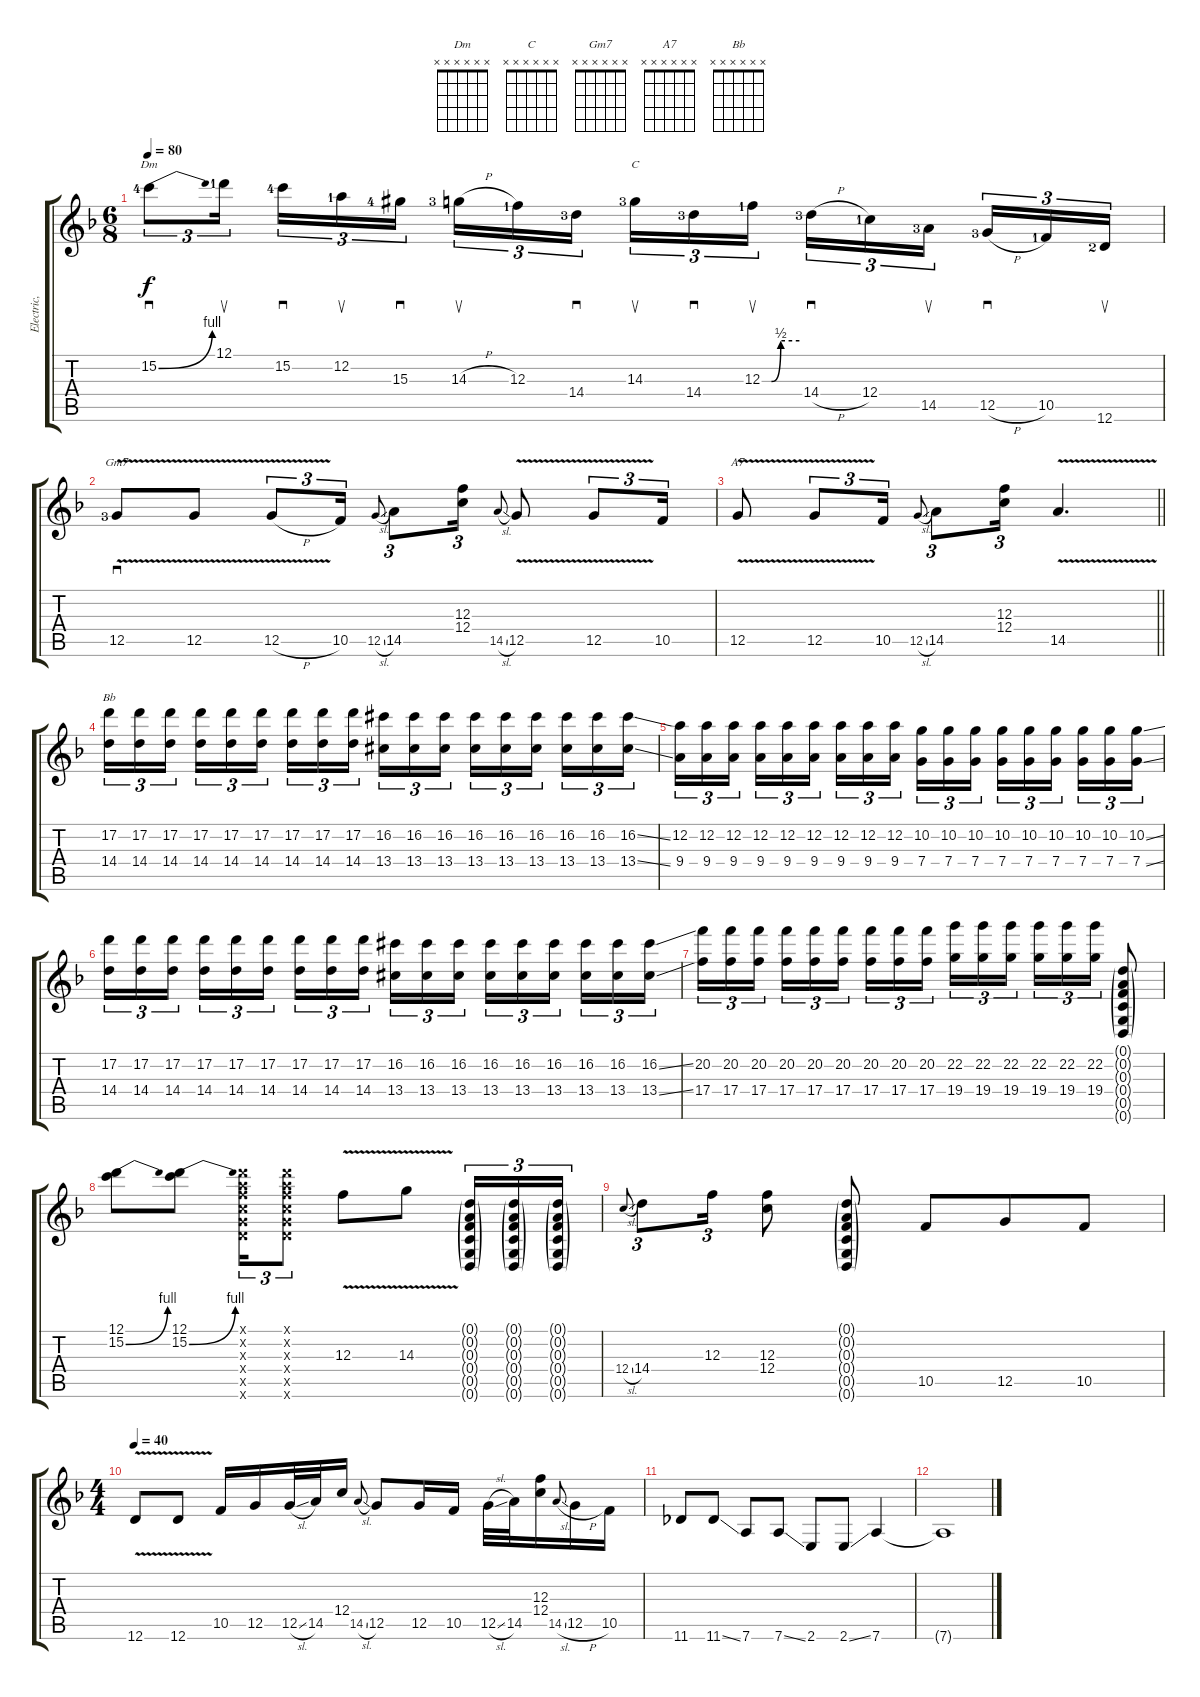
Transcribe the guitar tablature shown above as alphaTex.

\track ("Electric, distortion: guitar solo" "Electric, ") {instrument distortionguitar}
\staff {score tabs}
\tuning (D4 A3 F3 C3 G2 D2) {hide}
\chord ("Dm" x x x x x x)
\chord ("C" x x x x x x)
\chord ("Gm7" x x x x x x)
\chord ("A7" x x x x x x)
\chord ("Bb" x x x x x x)
\ts (6 8)
\tempo 80
\clef g2
\ks dminor
15.2{be (bend 0 0 60 4) lf 5}.8{sd tu (3 2) ch "Dm" dy f} 12.1{lf 2}.16{su tu (3 2) beam splitsecondary} 15.2{lf 5}.16{sd tu (3 2)} 12.2{lf 2}.16{su tu (3 2)} 15.3{lf 5 acc #}.16{sd tu (3 2) beam splitsecondary} 14.3{h lf 4}.16{su tu (3 2)} 12.3{lf 2}.16{tu (3 2)} 14.4{lf 4}.16{sd tu (3 2)} 14.3{lf 4}.16{su tu (3 2) ch "C"} 14.4{lf 4}.16{sd tu (3 2)} 12.3{be (custom 0 0 15 0 30 2 60 2) lf 2}.16{su tu (3 2) beam splitsecondary} 14.4{h lf 4}.16{sd tu (3 2)} 12.4{lf 2}.16{tu (3 2)} 14.5{lf 4}.16{su tu (3 2) beam splitsecondary} 12.5{h lf 4}.16{sd tu (3 2)} 10.5{lf 2}.16{tu (3 2)} 12.6{lf 3}.16{su tu (3 2)} |
12.5{v lf 4}.8{sd ch "Gm7"} 12.5{v}.8 12.5{v h}.8{tu (3 2)} 10.5.16{tu (3 2)} 12.5{sl}.8{gr onbeat} 14.5.8{tu (3 2)} (12.3 12.4).16{tu (3 2)} 14.5{sl}.8{gr onbeat} 12.5{v}.8 12.5{v}.8{tu (3 2)} 10.5.16{tu (3 2)} |
\barLineRight lightlight
12.5{v}.8{ch "A7"} 12.5{v}.8{tu (3 2)} 10.5.16{tu (3 2)} 12.5{sl}.8{gr onbeat} 14.5.8{tu (3 2)} (12.3 12.4).16{tu (3 2)} 14.5{v}.4{d} |
(17.2 14.4).16{tu (3 2) ch "Bb"} (17.2 14.4).16{tu (3 2)} (17.2 14.4).16{tu (3 2) beam splitsecondary} (17.2 14.4).16{tu (3 2)} (17.2 14.4).16{tu (3 2)} (17.2 14.4).16{tu (3 2) beam splitsecondary} (17.2 14.4).16{tu (3 2)} (17.2 14.4).16{tu (3 2)} (17.2 14.4).16{tu (3 2)} (16.2{acc #} 13.4{acc #}).16{tu (3 2)} (16.2{acc #} 13.4{acc #}).16{tu (3 2)} (16.2{acc #} 13.4{acc #}).16{tu (3 2) beam splitsecondary} (16.2{acc #} 13.4{acc #}).16{tu (3 2)} (16.2{acc #} 13.4{acc #}).16{tu (3 2)} (16.2{acc #} 13.4{acc #}).16{tu (3 2) beam splitsecondary} (16.2{acc #} 13.4{acc #}).16{tu (3 2)} (16.2{acc #} 13.4{acc #}).16{tu (3 2)} (16.2{ss acc #} 13.4{ss acc #}).16{tu (3 2)} |
(12.2 9.4).16{tu (3 2)} (12.2 9.4).16{tu (3 2)} (12.2 9.4).16{tu (3 2) beam splitsecondary} (12.2 9.4).16{tu (3 2)} (12.2 9.4).16{tu (3 2)} (12.2 9.4).16{tu (3 2) beam splitsecondary} (12.2 9.4).16{tu (3 2)} (12.2 9.4).16{tu (3 2)} (12.2 9.4).16{tu (3 2)} (10.2 7.4).16{tu (3 2)} (10.2 7.4).16{tu (3 2)} (10.2 7.4).16{tu (3 2) beam splitsecondary} (10.2 7.4).16{tu (3 2)} (10.2 7.4).16{tu (3 2)} (10.2 7.4).16{tu (3 2) beam splitsecondary} (10.2 7.4).16{tu (3 2)} (10.2 7.4).16{tu (3 2)} (10.2{ss} 7.4{ss}).16{tu (3 2)} |
(17.2 14.4).16{tu (3 2)} (17.2 14.4).16{tu (3 2)} (17.2 14.4).16{tu (3 2) beam splitsecondary} (17.2 14.4).16{tu (3 2)} (17.2 14.4).16{tu (3 2)} (17.2 14.4).16{tu (3 2) beam splitsecondary} (17.2 14.4).16{tu (3 2)} (17.2 14.4).16{tu (3 2)} (17.2 14.4).16{tu (3 2)} (16.2{acc #} 13.4{acc #}).16{tu (3 2)} (16.2{acc #} 13.4{acc #}).16{tu (3 2)} (16.2{acc #} 13.4{acc #}).16{tu (3 2) beam splitsecondary} (16.2{acc #} 13.4{acc #}).16{tu (3 2)} (16.2{acc #} 13.4{acc #}).16{tu (3 2)} (16.2{acc #} 13.4{acc #}).16{tu (3 2) beam splitsecondary} (16.2{acc #} 13.4{acc #}).16{tu (3 2)} (16.2{acc #} 13.4{acc #}).16{tu (3 2)} (16.2{ss acc #} 13.4{ss acc #}).16{tu (3 2)} |
(20.2 17.4).16{tu (3 2)} (20.2 17.4).16{tu (3 2)} (20.2 17.4).16{tu (3 2) beam splitsecondary} (20.2 17.4).16{tu (3 2)} (20.2 17.4).16{tu (3 2)} (20.2 17.4).16{tu (3 2) beam splitsecondary} (20.2 17.4).16{tu (3 2)} (20.2 17.4).16{tu (3 2)} (20.2 17.4).16{tu (3 2)} (22.2 19.4).16{tu (3 2)} (22.2 19.4).16{tu (3 2)} (22.2 19.4).16{tu (3 2) beam splitsecondary} (22.2 19.4).16{tu (3 2)} (22.2 19.4).16{tu (3 2)} (22.2 19.4).16{tu (3 2) beam split} (0.1{g} 0.2{g} 0.3{g} 0.4{g} 0.5{g} 0.6{g}).8 |
(12.1 15.2{be (bend 0 0 60 4)}).8 (12.1 15.2{be (bend 0 0 60 4)}).8{beam split} (12.1{x} 12.2{x} 12.3{x} 12.4{x} 12.5{x} 12.6{x}).16{tu (3 2)} (12.1{x} 12.2{x} 12.3{x} 12.4{x} 12.5{x} 12.6{x}).8{tu (3 2)} 12.3{v}.8 14.3{v}.8{beam split} (0.1{g} 0.2{g} 0.3{g} 0.4{g} 0.5{g} 0.6{g}).16{tu (3 2)} (0.1{g} 0.2{g} 0.3{g} 0.4{g} 0.5{g} 0.6{g}).16{tu (3 2)} (0.1{g} 0.2{g} 0.3{g} 0.4{g} 0.5{g} 0.6{g}).16{tu (3 2)} |
12.4{sl}.8{gr onbeat} 14.4.8{tu (3 2)} 12.3.16{tu (3 2)} (12.3 12.4).8{beam split} (0.1{g} 0.2{g} 0.3{g} 0.4{g} 0.5{g} 0.6{g}).8 10.5.8 12.5.8 10.5.8 |
\ts (4 4)
\tempo 40
12.6{v}.8 12.6{v}.8 10.5.16 12.5.16 12.5{sl}.32 14.5.32 12.4.16 14.5{sl}.8{gr onbeat} 12.5.8 12.5.16 10.5.16 12.5{sl}.32 14.5.32 (12.3 12.4).16 14.5{sl}.8{gr onbeat} 12.5{h}.16 10.5.16 |
11.6.8 11.6{ss}.8 7.6.8 7.6{ss}.8 2.6.8 2.6{ss}.8 7.6.4 |
7.6{t}.1
